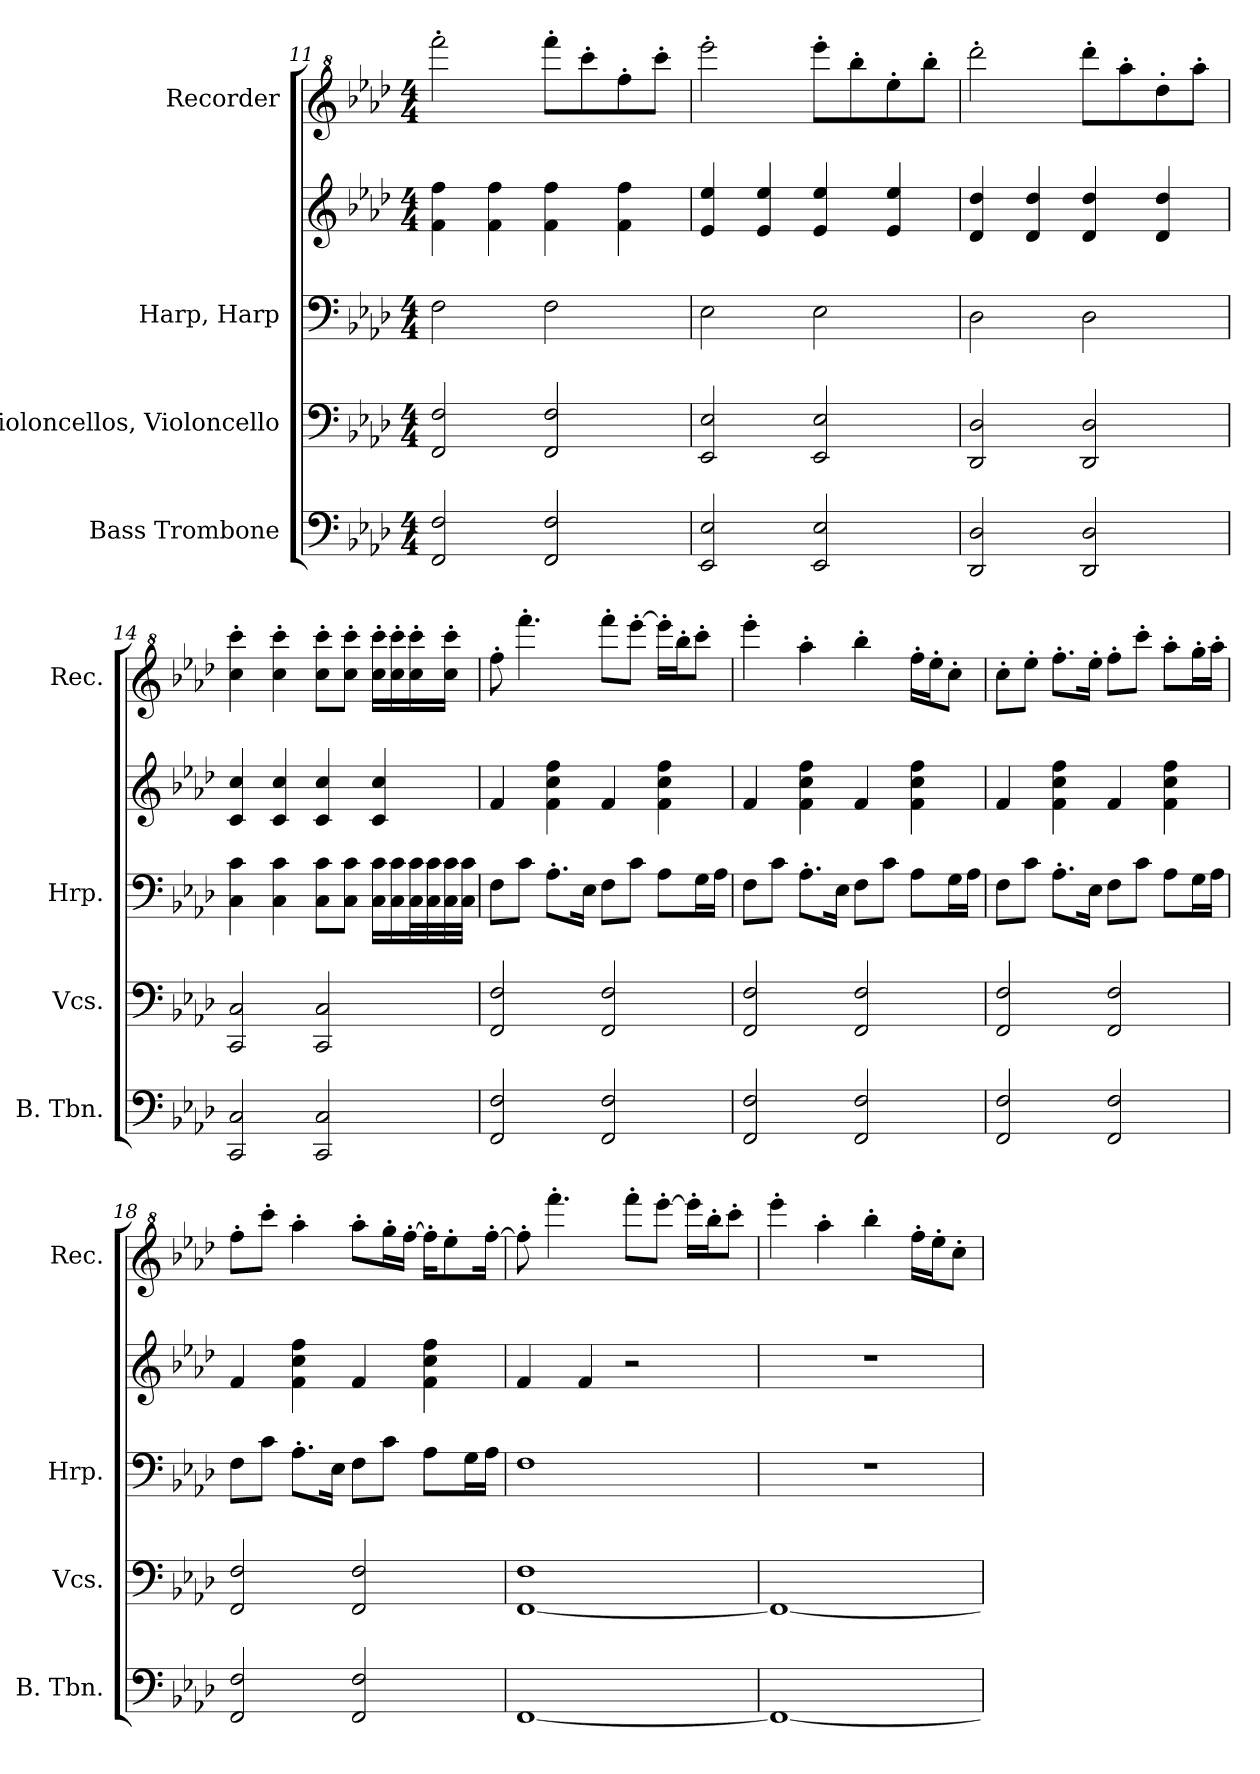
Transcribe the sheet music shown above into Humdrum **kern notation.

**kern	**kern	**kern	**kern	**kern
*part4	*part3	*part2	*part2	*part1
*staff5	*staff4	*staff3	*staff2	*staff1
*I"Bass Trombone	*I"Violoncellos, Violoncello	*I"Harp, Harp	*	*I"Recorder
*I'B. Tbn.	*I'Vcs.	*I'Hrp.	*	*I'Rec.
!!LO:LB:g=z
*clefF4	*clefF4	*clefF4	*clefG2	*clefG^2
*k[b-e-a-d-]	*k[b-e-a-d-]	*k[b-e-a-d-]	*k[b-e-a-d-]	*k[b-e-a-d-]
*M4/4	*M4/4	*M4/4	*M4/4	*M4/4
=11	=11	=11	=11	=11
2FF/ 2F/	2FF/ 2F/	2F\	4f\ 4ff\	2ffff'\
.	.	.	4f\ 4ff\	.
2FF/ 2F/	2FF/ 2F/	2F\	4f\ 4ff\	8ffff'\L
.	.	.	.	8cccc'\
.	.	.	4f\ 4ff\	8fff'\
.	.	.	.	8cccc'\J
=12	=12	=12	=12	=12
2EE-/ 2E-/	2EE-/ 2E-/	2E-\	4e-/ 4ee-/	2eeee-'\
.	.	.	4e-/ 4ee-/	.
2EE-/ 2E-/	2EE-/ 2E-/	2E-\	4e-/ 4ee-/	8eeee-'\L
.	.	.	.	8bbb-'\
.	.	.	4e-/ 4ee-/	8eee-'\
.	.	.	.	8bbb-'\J
=13	=13	=13	=13	=13
2DD-/ 2D-/	2DD-/ 2D-/	2D-\	4d-/ 4dd-/	2dddd-'\
.	.	.	4d-/ 4dd-/	.
2DD-/ 2D-/	2DD-/ 2D-/	2D-\	4d-/ 4dd-/	8dddd-'\L
.	.	.	.	8aaa-'\
.	.	.	4d-/ 4dd-/	8ddd-'\
.	.	.	.	8aaa-'\J
=14	=14	=14	=14	=14
2CC/ 2C/	2CC/ 2C/	4C\ 4c\	4c/ 4cc/	4ccc\' 4cccc\'
.	.	4C\ 4c\	4c/ 4cc/	4ccc\' 4cccc\'
2CC/ 2C/	2CC/ 2C/	8C\ 8c\L	4c/ 4cc/	8ccc\' 8cccc\'L
.	.	8C\ 8c\J	.	8ccc\' 8cccc\'J
.	.	16C\ 16c\LL	4c/ 4cc/	16ccc\' 16cccc\'LL
.	.	16C\ 16c\	.	16ccc\' 16cccc\'
.	.	32C\ 32c\L	.	16ccc\' 16cccc\'
.	.	32C\ 32c\	.	.
.	.	32C\ 32c\	.	16ccc\' 16cccc\'JJ
.	.	32C\ 32c\JJJ	.	.
!!LO:PB:g=z
=15	=15	=15	=15	=15
2FF/ 2F/	2FF/ 2F/	8F\L	4f/	8fff'\
.	.	8c\J	.	4.ffff'\
.	.	8.A-'\L	4f\ 4cc\ 4ff\	.
.	.	16E-\Jk	.	.
2FF/ 2F/	2FF/ 2F/	8F\L	4f/	8ffff'\L
.	.	8c\J	.	[8eeee-'\J
.	.	8A-\L	4f\ 4cc\ 4ff\	16eeee-'\LL]
.	.	.	.	16bbb-'\J
.	.	16G\L	.	8cccc'\J
.	.	16A-\JJ	.	.
=16	=16	=16	=16	=16
2FF/ 2F/	2FF/ 2F/	8F\L	4f/	4eeee-'\
.	.	8c\J	.	.
.	.	8.A-'\L	4f\ 4cc\ 4ff\	4aaa-'\
.	.	16E-\Jk	.	.
2FF/ 2F/	2FF/ 2F/	8F\L	4f/	4bbb-'\
.	.	8c\J	.	.
.	.	8A-\L	4f\ 4cc\ 4ff\	16fff'\LL
.	.	.	.	16eee-'\J
.	.	16G\L	.	8ccc'\J
.	.	16A-\JJ	.	.
=17	=17	=17	=17	=17
2FF/ 2F/	2FF/ 2F/	8F\L	4f/	8ccc'\L
.	.	8c\J	.	8eee-'\J
.	.	8.A-'\L	4f\ 4cc\ 4ff\	8.fff'\L
.	.	16E-\Jk	.	16eee-'\Jk
2FF/ 2F/	2FF/ 2F/	8F\L	4f/	8fff'\L
.	.	8c\J	.	8cccc'\J
.	.	8A-\L	4f\ 4cc\ 4ff\	8aaa-'\L
.	.	16G\L	.	16ggg'\L
.	.	16A-\JJ	.	16aaa-'\JJ
!!LO:LB:g=z
=18	=18	=18	=18	=18
2FF/ 2F/	2FF/ 2F/	8F\L	4f/	8fff'\L
.	.	8c\J	.	8cccc'\J
.	.	8.A-'\L	4f\ 4cc\ 4ff\	4aaa-'\
.	.	16E-\Jk	.	.
2FF/ 2F/	2FF/ 2F/	8F\L	4f/	8aaa-'\L
.	.	8c\J	.	16ggg'\L
.	.	.	.	[16fff'\JJ
.	.	8A-\L	4f\ 4cc\ 4ff\	16fff'\KL]
.	.	.	.	8eee-'\
.	.	16G\L	.	.
.	.	16A-\JJ	.	[16fff'\Jk
=19	=19	=19	=19	=19
[1FF	[1FF 1F	1F	4f/	8fff'\]
.	.	.	.	4.ffff'\
.	.	.	4f/	.
.	.	.	2r	8ffff'\L
.	.	.	.	[8eeee-'\J
.	.	.	.	16eeee-'\LL]
.	.	.	.	16bbb-'\J
.	.	.	.	8cccc'\J
=20	=20	=20	=20	=20
1FF_	1FF_	1r	1r	4eeee-'\
.	.	.	.	4aaa-'\
.	.	.	.	4bbb-'\
.	.	.	.	16fff'\LL
.	.	.	.	16eee-'\J
.	.	.	.	8ccc'\J
=	=	=	=	=
*-	*-	*-	*-	*-
